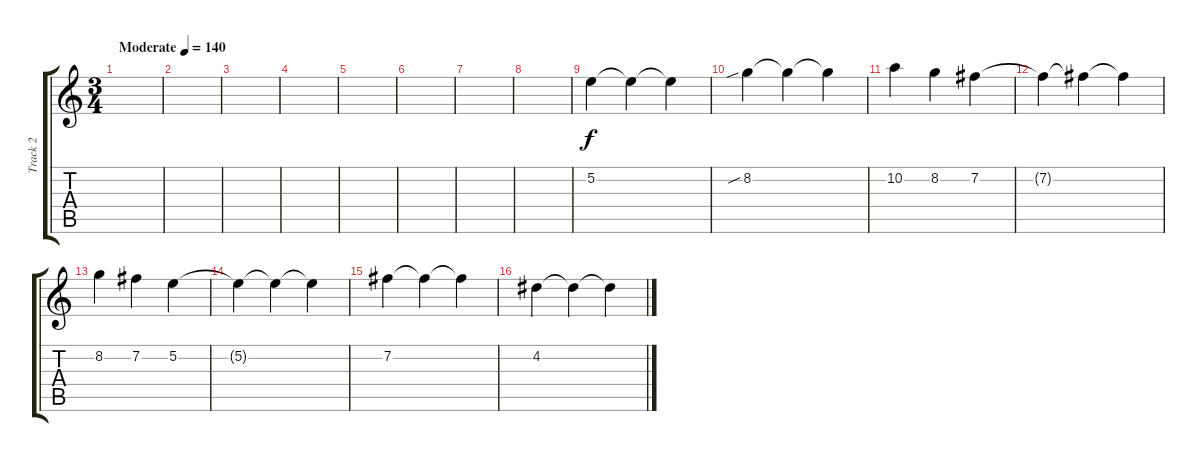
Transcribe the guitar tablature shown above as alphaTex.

\track ("Track 2" "Track 2") {instrument acousticguitarsteel}
\staff {score tabs}
\tuning (E4 B3 G3 D3 A2 E2) {hide}
\ts (3 4)
\tempo (140 "Moderate")
\clef g2
\ks c
|
|
|
|
|
|
|
|
5.2.4 5.2{t}.4 5.2{t}.4 |
8.2{sib}.4 8.2{t}.4 8.2{t}.4 |
10.2.4 8.2.4 7.2.4 |
7.2{t}.4 7.2{t}.4 7.2{t}.4 |
8.2.4 7.2.4 5.2.4 |
5.2{t}.4 5.2{t}.4 5.2{t}.4 |
7.2.4 7.2{t}.4 7.2{t}.4 |
4.2.4 4.2{t}.4 4.2{t}.4
